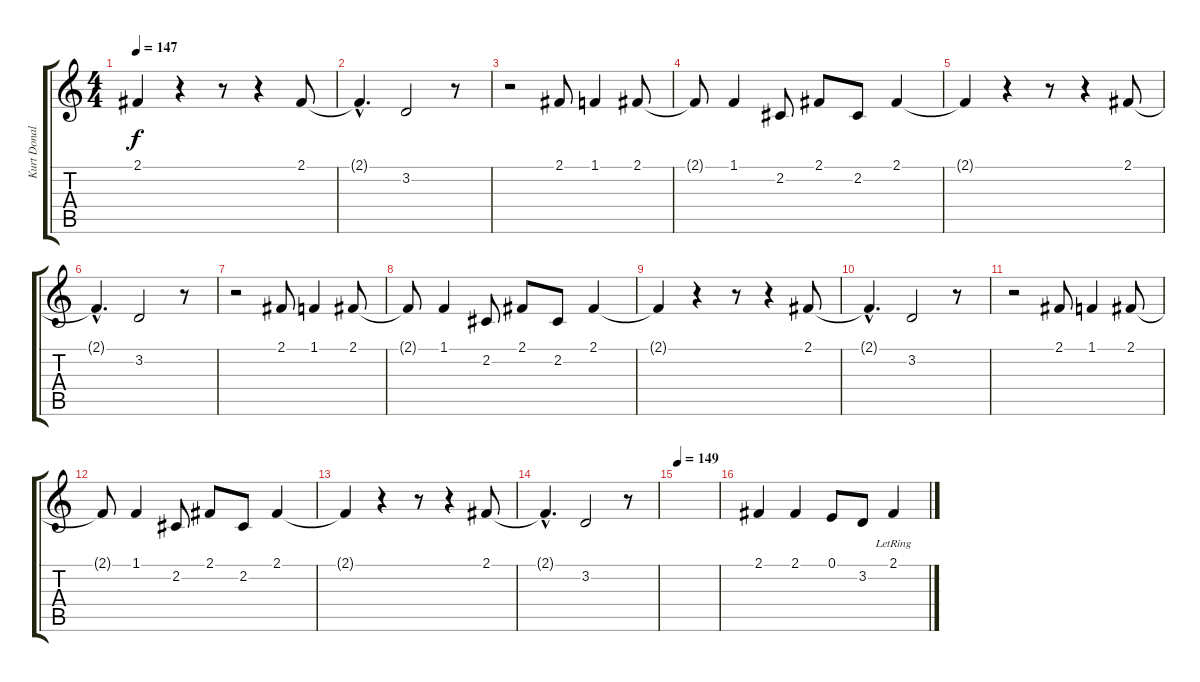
\track ("Kurt Donald Cobain (Voix)" "Kurt Donal") {instrument altosax}
\staff {score tabs}
\tuning (E4 B3 G3 D3 A2 E2) {hide}
\ts (4 4)
\tempo 147
\clef g2
\ks c
2.1{t}.4{dy f} r.4 r.8 r.4 2.1.8 |
2.1{hac t}.4{d} 3.2.2 r.8 |
r.2 2.1.8 1.1.4 2.1.8 |
2.1{t}.8 1.1.4 2.2.8 2.1.8 2.2.8 2.1.4 |
2.1{t}.4 r.4 r.8 r.4 2.1.8 |
2.1{hac t}.4{d} 3.2.2 r.8 |
r.2 2.1.8 1.1.4 2.1.8 |
2.1{t}.8 1.1.4 2.2.8 2.1.8 2.2.8 2.1.4 |
2.1{t}.4 r.4 r.8 r.4 2.1.8 |
2.1{hac t}.4{d} 3.2.2 r.8 |
r.2 2.1.8 1.1.4 2.1.8 |
2.1{t}.8 1.1.4 2.2.8 2.1.8 2.2.8 2.1.4 |
2.1{t}.4 r.4 r.8 r.4 2.1.8 |
2.1{hac t}.4{d} 3.2.2 r.8 |
\tempo 149
|
2.1.4 2.1.4 0.1.8 3.2.8 2.1{lr}.4
